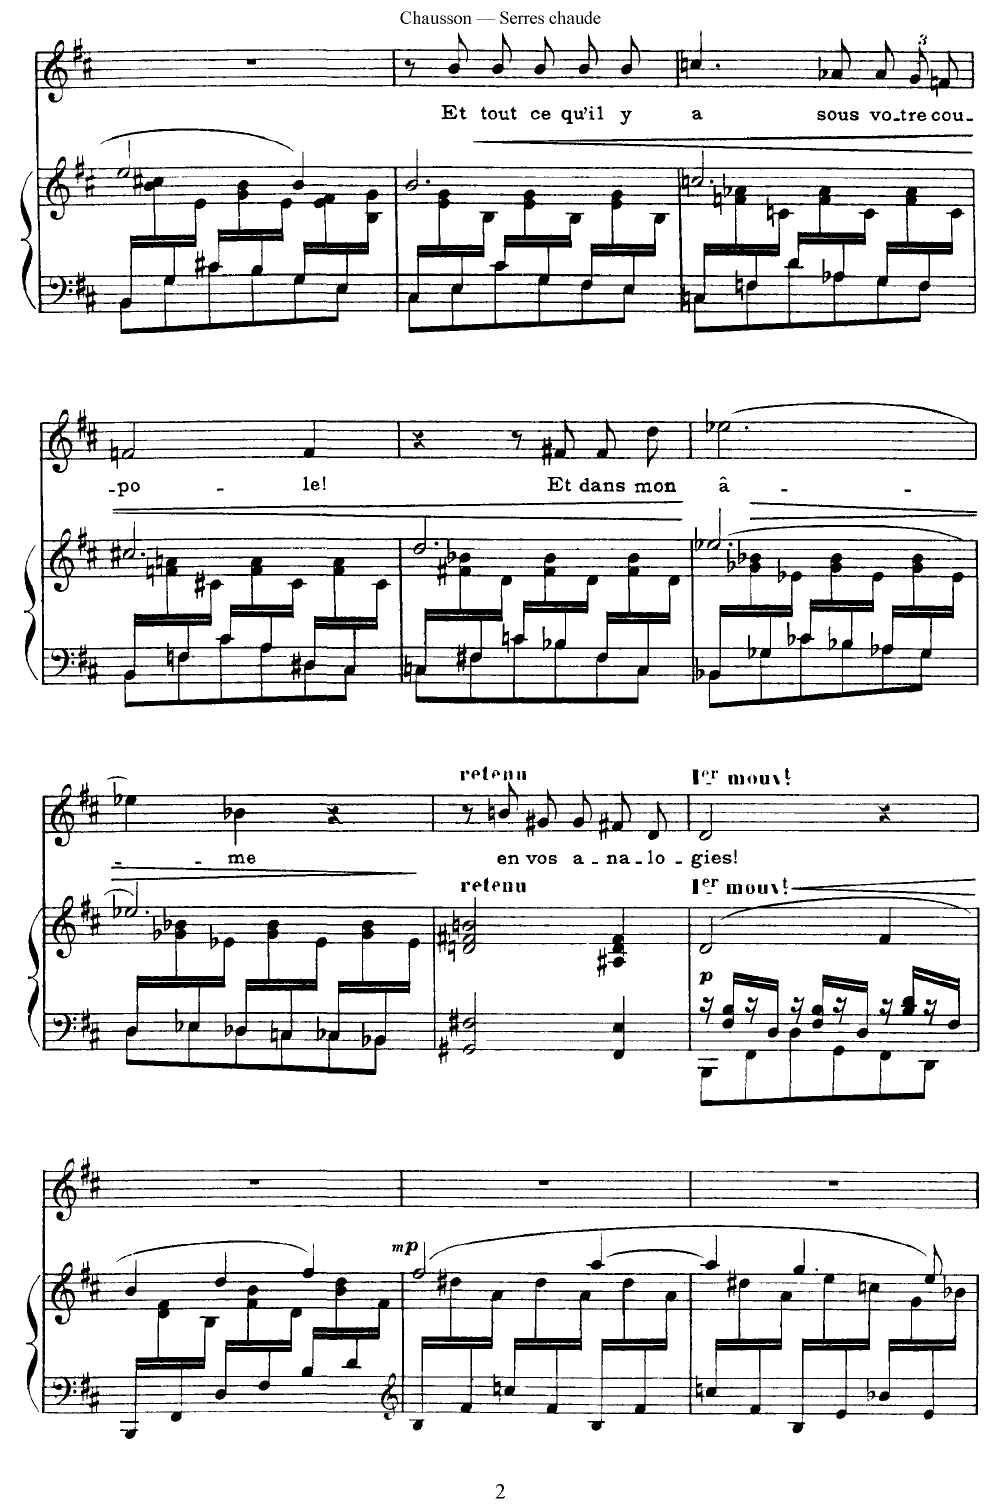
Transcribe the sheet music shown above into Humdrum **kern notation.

**kern	**kern	**dynam	**kern	**text
*part2	*part2	*part2	*part1	*part1
*staff3	*staff2	*staff2/3	*staff1	*staff1
*I"Piano	*	*	*I"Voice	*
*I'Pno	*	*	*	*
*clefF4	*clefG2	*	*clefG2	*
*k[f#c#]	*k[f#c#]	*	*k[f#c#]	*
*M3/4	*M3/4	*	*M3/4	*
=9	=9	=9	=9	=9
*^	*^	*	*	*
16BB/LL	8BB\L	2ee/	16ryy	.	2.r	.
16ryy	.	.	16b\ 16cc#X\	.	.	.
16G/	8G\	.	16ryy	.	.	.
16ryy	.	.	16e\JJ	.	.	.
16c#X/LL	8c#\	.	16ryy	.	.	.
16ryy	.	.	16g\ 16b\	.	.	.
16B/	8B\	.	16ryy	.	.	.
16ryy	.	.	16e\JJ	.	.	.
16G/LL	8G\	4b/	16ryy	.	.	.
16ryy	.	.	16e\ 16f#\	.	.	.
16E/	8E\J	.	16ryy	.	.	.
16ryy	.	.	16B\ 16g\JJ	.	.	.
=10	=10	=10	=10	=10	=10	=10
!	!	!	!	!LO:HP:b	!	!
16C#/LL	8C#\L	2.b/	16ryy	<	8r	.
16ryy	.	.	16e\ 16g\	.	.	.
16E/	8E\	.	16ryy	.	8b/	Et
16ryy	.	.	16B\JJ	.	.	.
16c#/LL	8c#\	.	16ryy	.	8b/L	tout
16ryy	.	.	16e\ 16g\	.	.	.
16G/	8G\	.	16ryy	.	8b/J	ce
16ryy	.	.	16B\JJ	.	.	.
16F#/LL	8F#\	.	16ryy	.	8b/L	qu'il
16ryy	.	.	16e\ 16g\	.	.	.
16E/	8E\J	.	16ryy	.	8b/J	y
16ryy	.	.	16B\JJ	.	.	.
=11	=11	=11	=11	=11	=11	=11
16Cn/LL	8C\L	2.ccn/	16ryy	.	4.ccn/	a
16ryy	.	.	16fn\ 16a-X\	.	.	.
16Fn/	8F\	.	16ryy	.	.	.
16ryy	.	.	16cn\JJ	.	.	.
16d/LL	8d\	.	16ryy	.	.	.
16ryy	.	.	16f\ 16a-\	.	.	.
16A-X/	8A-\	.	16ryy	.	8a-X/	sous
16ryy	.	.	16c\JJ	.	.	.
16G/LL	8G\	.	16ryy	.	12a-/L	vo-
16ryy	.	.	16f\ 16a-\	.	.	.
.	.	.	.	.	12g/	-tre
16F/	8F\J	.	16ryy	.	.	.
.	.	.	.	.	12fn/J	cou-
16ryy	.	.	16c\JJ	.	.	.
=12	=12	=12	=12	=12	=12	=12
16BB/LL	8BB\L	2.cc#X/	16ryy	.	2fn/	-po-
16ryy	.	.	16fn\ 16an\	.	.	.
16Fn/	8F\	.	16ryy	.	.	.
16ryy	.	.	16c#X\JJ	.	.	.
16c#/LL	8c#\	.	16ryy	.	.	.
16ryy	.	.	16f\ 16a\	.	.	.
16A/	8A\	.	16ryy	.	.	.
16ryy	.	.	16c#\JJ	.	.	.
16D#X/LL	8D#\	.	16ryy	.	4f/	-le!
16ryy	.	.	16f\ 16a\	.	.	.
16C#/	8C#\J	.	16ryy	.	.	.
16ryy	.	.	16c#\JJ	.	.	.
=13	=13	=13	=13	=13	=13	=13
16Cn/LL	8C\L	2.dd/	16ryy	.	4r	.
16ryy	.	.	16f#X\ 16b-X\	.	.	.
16F#/	8F#X\	.	16ryy	.	.	.
16ryy	.	.	16d\JJ	.	.	.
16cn/LL	8c\	.	16ryy	.	8r	.
16ryy	.	.	16f#\ 16b-\	.	.	.
16B-X/	8B-\	.	16ryy	.	8f#X/	Et
16ryy	.	.	16d\JJ	.	.	.
16F#/LL	8F#\	.	16ryy	.	8f#/L	dans
16ryy	.	.	16f#\ 16b-\	.	.	.
16C/	8C\J	.	16ryy	.	8dd/J	mon
16ryy	.	.	16d\JJ	.	.	.
*v	*v	*	*	*	*	*
*	*v	*v	*	*	*
.	.	[	.	.
=14	=14	=14	=14	=14
*^	*	*	*	*
!	!	!	!LO:HP:b	!	!
*	*	*^	*	*	*
16BB/LL	8BB-X\L	[2.ee-X/	16ryy	>	[2.ee-X\	â-
16ryy	.	.	16g-X\ 16b-X\	.	.	.
16G/	8G-X\	.	16ryy	.	.	.
16ryy	.	.	16e-X\JJ	.	.	.
16c-X/LL	8c-\	.	16ryy	.	.	.
16ryy	.	.	16g-\ 16b-\	.	.	.
16B-X/	8B-\	.	16ryy	.	.	.
16ryy	.	.	16e-\JJ	.	.	.
16A/LL	8A-X\	.	16ryy	.	.	.
16ryy	.	.	16g-\ 16b-\	.	.	.
16G-/	8G-\J	.	16ryy	.	.	.
16ryy	.	.	16e-\JJ	.	.	.
=15	=15	=15	=15	=15	=15	=15
16D/LL	8D\L	2.ee-\]	16ryy	.	4ee-X\]	.
16ryy	.	.	16g-X\ 16b-X\	.	.	.
16E-X/	8E-\	.	16ryy	.	.	.
16ryy	.	.	16e-X\JJ	.	.	.
16D-X/LL	8D-\	.	16ryy	.	4b-X\	-me
16ryy	.	.	16g-\ 16b-\	.	.	.
16Cn/	8C\	.	16ryy	.	.	.
16ryy	.	.	16e-\JJ	.	.	.
16C-X/LL	8C-\	.	16ryy	.	4r	.
16ryy	.	.	16g-\ 16b-\	.	.	.
16BB-X/	8BB-\J	.	16ryy	.	.	.
16ryy	.	.	16e-\JJ	.	.	.
*v	*v	*	*	*	*	*
*	*v	*v	*	*	*
.	.	]	.	.
=16	=16	=16	=16	=16
!	!	!	!LO:TX:a:B:t=retenu	!
!	!LO:TX:a:B:t=retenu	!	!	!
2GG#X/ 2F#X/	2dn/ 2f#X/ 2bn/	.	8r	.
.	.	.	8bn\	en
.	.	.	8g#X/L	vos
.	.	.	8g#/J	a-
4FF#/ 4E/	4A#X/ 4d/ 4f#/	.	8f#X/L	-na-
.	.	.	8d/J	-lo-
=17	=17	=17	=17	=17
*^	*	*	*	*
!	!	!	!	!LO:TX:a:B:t=1	!
!	!	!	!	!LO:TX:a:t=er.	!
!	!	!	!	!LO:TX:a:t=mouv	!
!	!	!	!	!LO:TX:a:t=t.	!
!	!	!LO:TX:a:B:t=1	!	!	!
!	!	!LO:TX:a:t=er.	!	!	!
!	!	!LO:TX:a:t=mouv	!	!	!
!	!	!LO:TX:a:t=t.	!	!	!
!	!	!	!LO:HP:b	!	!
16r	8BBB\L	(2d/	<	2d/	-gies!
16F#/ 16B/LL	.	.	.	.	.
16r	8FF#\	.	.	.	.
16D/JJ	.	.	.	.	.
16r	8D\	.	.	.	.
16F#/ 16B/LL	.	.	.	.	.
16r	8GG\	.	.	.	.
16D/JJ	.	.	.	.	.
16r	8FF#\	4f#/	.	4r	.
16B/ 16d/LL	.	.	.	.	.
16r	8DD\J	.	.	.	.
16F#/JJ	.	.	.	.	.
*v	*v	*	*	*	*
.	.	[	.	.
=18	=18	=18	=18	=18
*	*^	*	*	*
16BBB/LL	4b/	16ryy	.	2.r	.
16ryy	.	16d\ 16f#\	.	.	.
16FF#/	.	16ryy	.	.	.
16ryy	.	16B\JJ	.	.	.
16D/LL	4dd/	16ryy	.	.	.
16ryy	.	16f#\ 16b\	.	.	.
16F#/	.	16ryy	.	.	.
16ryy	.	16d\JJ	.	.	.
16B/LL	4ff#/)	16ryy	.	.	.
16ryy	.	16b\ 16dd\	.	.	.
16d/	.	16ryy	.	.	.
16ryy	.	16f#\JJ	.	.	.
=19	=19	=19	=19	=19	=19
*clefG2	*	*	*	*	*
!	!	!	!LO:DY:a	!	!
16B/LL	(2ff#/	16ryy	mp	2.r	.
16ryy	.	16dd#X\	.	.	.
16f#/	.	16ryy	.	.	.
16ryy	.	16a\JJ	.	.	.
16ccn/LL	.	16ryy	.	.	.
16ryy	.	16dd#\	.	.	.
16f#/	.	16ryy	.	.	.
16ryy	.	16a\JJ	.	.	.
16B/LL	[>4aa/	16ryy	.	.	.
16ryy	.	16dd#\	.	.	.
16f#/	.	16ryy	.	.	.
16ryy	.	16a\JJ	.	.	.
=20	=20	=20	=20	=20	=20
16ccn/LL	4aa/]	16ryy	.	2.r	.
16ryy	.	16dd#X\	.	.	.
16f#/	.	16ryy	.	.	.
16ryy	.	16a\JJ	.	.	.
16B/LL	4.gg/	16ryy	.	.	.
16ryy	.	16ee\	.	.	.
16e/	.	16ryy	.	.	.
16ryy	.	16ccn\JJ	.	.	.
16b-X/LL	.	16ryy	.	.	.
16ryy	.	16g\	.	.	.
16e/	8ee/)	16ryy	.	.	.
16ryy	.	16b-X\JJ	.	.	.
*	*v	*v	*	*	*
=	=	=	=	=
*-	*-	*-	*-	*-
